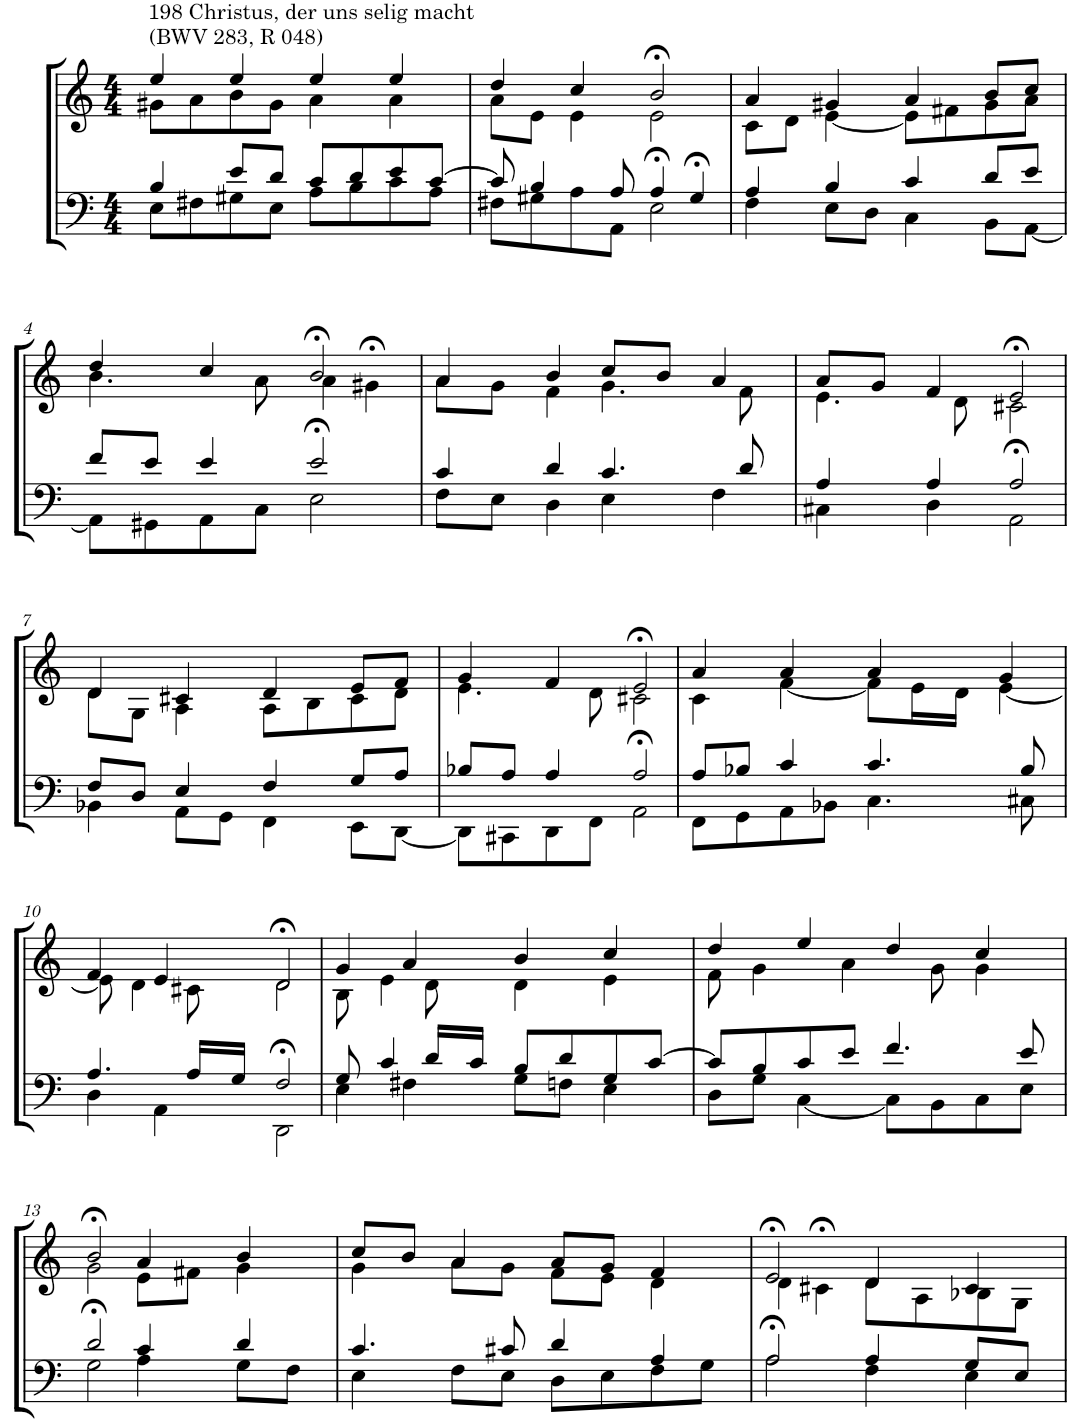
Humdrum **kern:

**kern	**kern
*part2	*part1
*staff2	*staff1
*I"Tenor/Baß	*I"Sopran/Alt
*clefF4	*clefG2
*k[]	*k[]
*M4/4	*M4/4
=1	=1
*^	*^
!	!	!LO:TX:a:t=(BWV 283, R 048)	!
!	!	!LO:TX:a:t=198 Christus, der uns selig macht	!
4B/	8E\L	4ee/	8g#X\L
.	8F#X\	.	8a\
8e/L	8G#X\	4ee/	8b\
8d/J	8E\J	.	8g#\J
8c/L	8A\L	4ee/	4a\
8d/	8B\	.	.
8e/	8c\	4ee/	4a\
[8c/J	8A\J	.	.
=2	=2	=2	=2
8c/]	8F#X\L	4dd/	8a\L
4B/	8G#X\	.	8e\J
.	8A\	4cc/	4e\
8A/	8AA\J	.	.
4A/	2E>\	2b>/	2e\
4G#>/	.	.	.
=3	=3	=3	=3
4A/	4F\	4a/	8c\L
.	.	.	8d\J
4B/	8E\L	4g#X/	[4e\
.	8D\J	.	.
4c/	4C\	4a/	8e\L]
.	.	.	8f#X\
8d/L	8BB\L	8b/L	8g#\
8e/J	[8AA\J	8cc/J	8a\J
!!LO:LB:g=z	!!
=4	=4	=4	=4
8f/L	8AA\L]	4dd/	4.b\
8e/J	8GG#X\	.	.
4e/	8AA\	4cc/	.
.	8C\J	.	8a\
2e/	2E>\	2b>/	4a\
.	.	.	4g#X>\
=5	=5	=5	=5
4c/	8F\L	4a/	8a\L
.	8E\J	.	8g\J
4d/	4D\	4b/	4f\
4.c/	4E\	8cc/L	4.g\
.	.	8b/J	.
.	4F\	4a/	.
8d/	.	.	8f\
=6	=6	=6	=6
4A/	4C#X\	8a/L	4.e\
.	.	8g/J	.
4A/	4D\	4f/	.
.	.	.	8d\
2A/	2AA>\	2e>/	2c#X\
!!LO:LB:g=z	!!
=7	=7	=7	=7
8F/L	4BB-X\	4d/	8d\L
8D/J	.	.	8G\J
4E/	8AA\L	4c#X/	4A\
.	8GG\J	.	.
4F/	4FF\	4d/	8A\L
.	.	.	8B\
8G/L	8EE\L	8e/L	8c#\
8A/J	[8DD\J	8f/J	8d\J
=8	=8	=8	=8
8B-X/L	8DD\L]	4g/	4.e\
8A/J	8CC#X\	.	.
4A/	8DD\	4f/	.
.	8FF\J	.	8d\
2A/	2AA>\	2e>/	2c#X\
=9	=9	=9	=9
8A/L	8FF\L	4a/	4c\
8B-X/J	8GG\	.	.
4c/	8AA\	4a/	[4f\
.	8BB-X\J	.	.
4.c/	4.C\	4a/	8f\L]
.	.	.	16e\L
.	.	.	16d\JJ
.	.	4g/	[4e\
8B-/	8C#X\	.	.
!!LO:LB:g=z	!!
=10	=10	=10	=10
4.A/	4D\	4f/	8e\]
.	.	.	4d\
.	4AA\	4e/	.
16A/LL	.	.	8c#X\
16G/JJ	.	.	.
2F/	2DD>\	2d>/	2d\
=11	=11	=11	=11
8G/	4E\	4g/	8B\
4c/	.	.	4e\
.	4F#X\	4a/	.
16d/LL	.	.	8d\
16c/JJ	.	.	.
8B/L	8G\L	4b/	4d\
8d/	8Fn\J	.	.
8G/	4E\	4cc/	4e\
[8c/J	.	.	.
=12	=12	=12	=12
8c/L]	8D\L	4dd/	8f\
8B/	8G\J	.	4g\
8c/	[4C\	4ee/	.
8e/J	.	.	4a\
4.f/	8C\L]	4dd/	.
.	8BB\	.	8g\
.	8C\	4cc/	4g\
8e/	8E\J	.	.
!!LO:LB:g=z	!!
=13	=13	=13	=13
2d/	2G>\	2b>/	2g\
4c/	4A\	4a/	8e\L
.	.	.	8f#X\J
4d/	8G\L	4b/	4g\
.	8F\J	.	.
=14	=14	=14	=14
4.c/	4E\	8cc/L	4g\
.	.	8b/J	.
.	8F\L	4a/	8a\L
8c#X/	8E\J	.	8g\J
4d/	8D\L	8a/L	8f\L
.	8E\	8g/J	8e\J
4A/	8F\	4f/	4d\
.	8G\J	.	.
=15	=15	=15	=15
2A/	2A>\	2e>/	4d\
.	.	.	4c#X>\
4A/	4F\	4d/	8d\L
.	.	.	8A\
8G/L	4E\	4c#/	8B-X\
8E/J	.	.	8G\J
*v	*v	*	*
*	*v	*v
=	=
*-	*-
